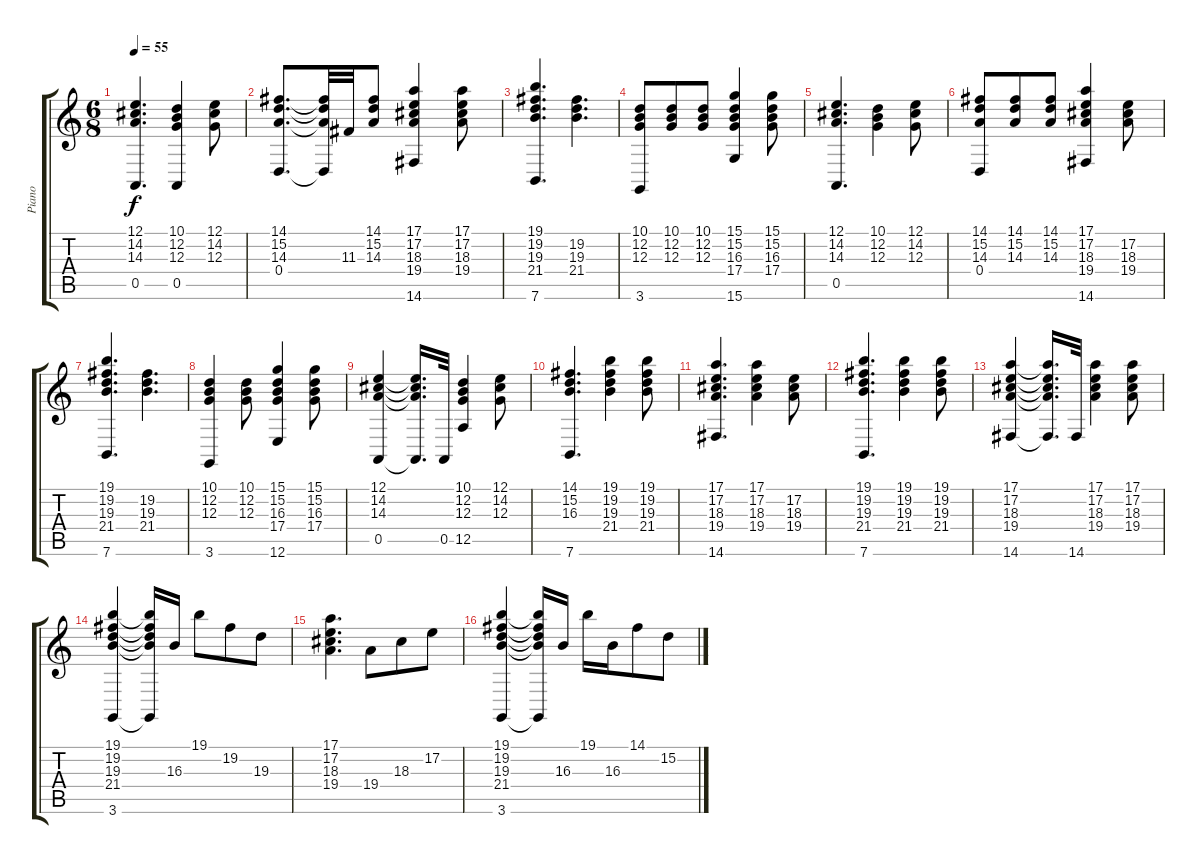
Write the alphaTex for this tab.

\track ("Piano      " "Piano     ") {instrument electricpiano2}
\staff {score tabs}
\tuning (E4 B3 G3 D3 A2 E2) {hide}
\ts (6 8)
\tempo 55
\clef g2
\ks c
(12.1 14.2 14.3 0.5).4{d dy f} (10.1 12.2 12.3 0.5).4 (12.1 14.2 12.3).8 |
(14.1 15.2 14.3 0.4).8{d} (14.1{t} 15.2{t} 14.3{t} 0.4{t}).32 11.3.32 (14.1 15.2 14.3).8 (17.1 17.2 18.3 19.4 14.6).4 (17.1 17.2 18.3 19.4).8 |
(19.1 19.2 19.3 21.4 7.6).4{d} (19.2 19.3 21.4).4{d} |
(10.1 12.2 12.3 3.6).8 (10.1 12.2 12.3).8 (10.1 12.2 12.3).8 (15.1 15.2 16.3 17.4 15.6).4 (15.1 15.2 16.3 17.4).8 |
(12.1 14.2 14.3 0.5).4{d} (10.1 12.2 12.3).4 (12.1 14.2 12.3).8 |
(14.1 15.2 14.3 0.4).8 (14.1 15.2 14.3).8 (14.1 15.2 14.3).8 (17.1 17.2 18.3 19.4 14.6).4 (17.2 18.3 19.4).8 |
(19.1 19.2 19.3 21.4 7.6).4{d} (19.2 19.3 21.4).4{d} |
(10.1 12.2 12.3 3.6).4 (10.1 12.2 12.3).8 (15.1 15.2 16.3 17.4 12.6).4 (15.1 15.2 16.3 17.4).8 |
(12.1 14.2 14.3 0.5).4 (12.1{t} 14.2{t} 14.3{t} 0.5{t}).16{d} 0.5.32 (10.1 12.2 12.3 12.5).4 (12.1 14.2 12.3).8 |
(14.1 15.2 16.3 7.6).4{d} (19.1 19.2 19.3 21.4).4 (19.1 19.2 19.3 21.4).8 |
(17.1 17.2 18.3 19.4 14.6).4{d} (17.1 17.2 18.3 19.4).4 (17.2 18.3 19.4).8 |
(19.1 19.2 19.3 21.4 7.6).4{d} (19.1 19.2 19.3 21.4).4 (19.1 19.2 19.3 21.4).8 |
(17.1 17.2 18.3 19.4 14.6).4 (17.1{t} 17.2{t} 18.3{t} 19.4{t} 14.6{t}).16{d} 14.6.32 (17.1 17.2 18.3 19.4).4 (17.1 17.2 18.3 19.4).8 |
(19.1 19.2 19.3 21.4 3.6).4 (19.1{t} 19.2{t} 19.3{t} 21.4{t} 3.6{t}).16 16.3.16 19.1.8 19.2.8 19.3.8 |
(17.1 17.2 18.3 19.4).4{d} 19.4.8 18.3.8 17.2.8 |
(19.1 19.2 19.3 21.4 3.6).4 (19.1{t} 19.2{t} 19.3{t} 21.4{t} 3.6{t}).16 16.3.16 19.1.16 16.3.16 14.1.8 15.2.8
